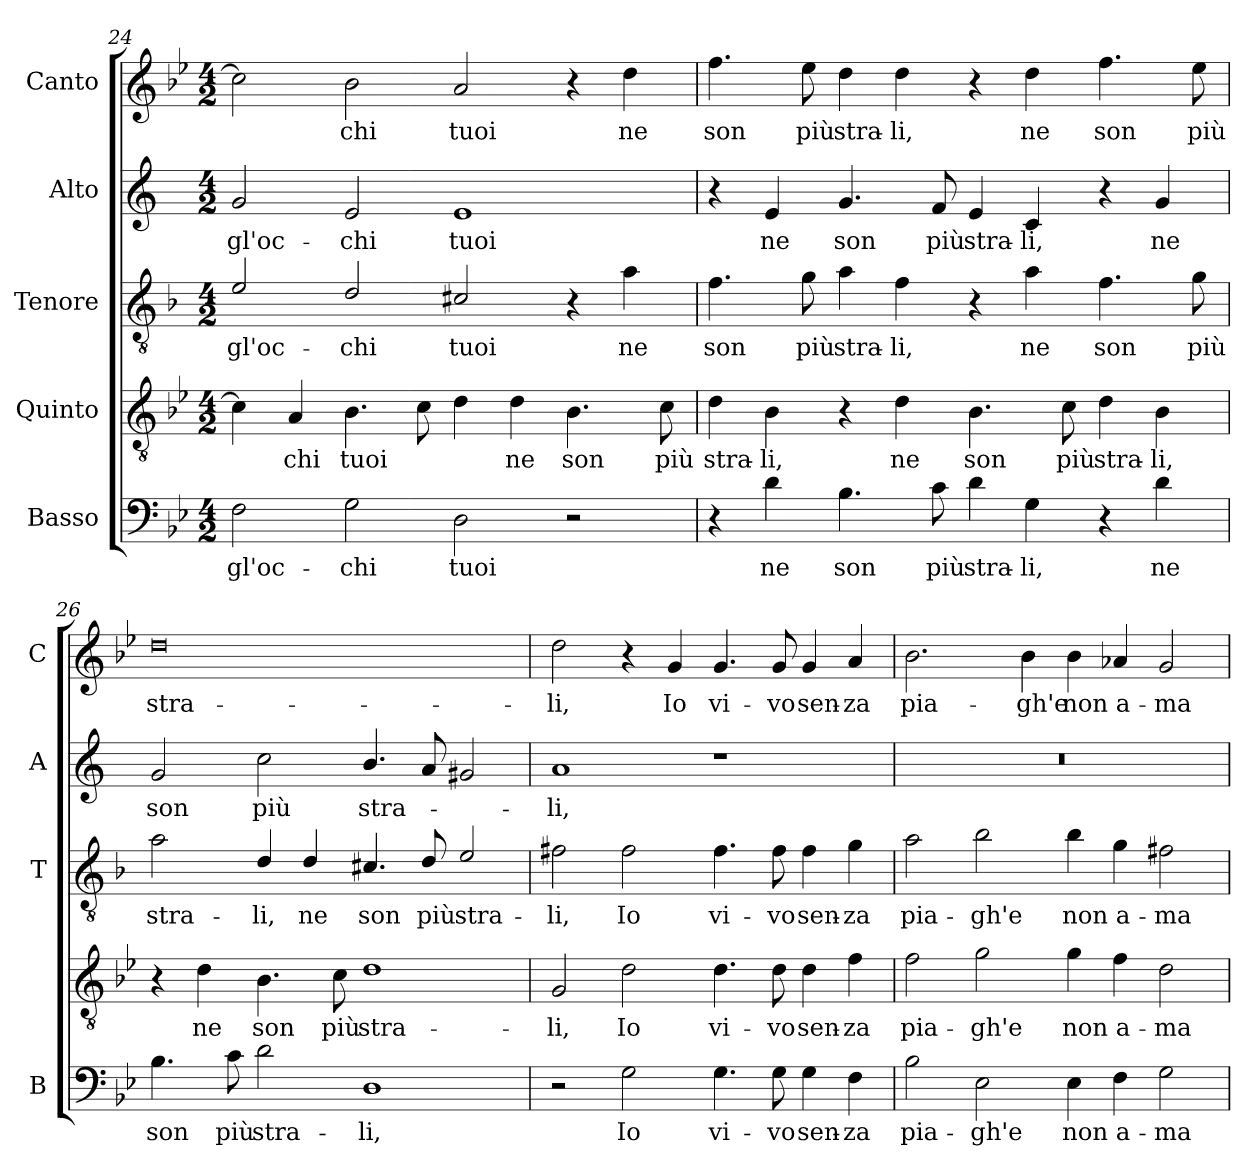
**kern	**text	**kern	**text	**kern	**text	**kern	**text	**kern	**text
*part5	*part5	*part4	*part4	*part3	*part3	*part2	*part2	*part1	*part1
*staff5	*staff5	*staff4	*staff4	*staff3	*staff3	*staff2	*staff2	*staff1	*staff1
*I"Basso	*	*I"Quinto	*	*I"Tenore	*	*I"Alto	*	*I"Canto	*
*I'B	*	*	*	*I'T	*	*I'A	*	*I'C	*
*clefF4	*	*clefGv2	*	*clefGv2	*	*clefG2	*	*clefG2	*
*	*	*	*	*ITrd4c7	*	*ITrd1c2	*	*	*
*k[b-e-]	*	*k[b-e-]	*	*k[b-e-]	*	*k[b-e-]	*	*k[b-e-]	*
*B-:	*	*B-:	*	*B-:	*	*B-:	*	*B-:	*
*M4/2	*	*M4/2	*	*M4/2	*	*M4/2	*	*M4/2	*
=24	=24	=24	=24	=24	=24	=24	=24	=24	=24
!	!LO:LY:b	!	!	!	!LO:LY:b	!	!LO:LY:b	!	!
2F\	gl'oc-	4c\]	.	2A/	gl'oc-	2f/	gl'oc-	2cc\]	.
!	!	!	!LO:LY:b	!	!	!	!	!	!
.	.	4A/	-chi	.	.	.	.	.	.
!	!LO:LY:b	!	!LO:LY:b	!	!LO:LY:b	!	!LO:LY:b	!	!LO:LY:b
2G\	-chi	4.B-\	tuoi	2G/	-chi	2d/	-chi	2b-\	-chi
.	.	8c\	.	.	.	.	.	.	.
!	!LO:LY:b	!	!	!	!LO:LY:b	!	!LO:LY:b	!	!LO:LY:b
2D\	tuoi	4d\	.	2F#X/	tuoi	1d	tuoi	2a/	tuoi
!	!	!	!LO:LY:b	!	!	!	!	!	!
.	.	4d\	ne	.	.	.	.	.	.
!	!	!	!LO:LY:b	!	!	!	!	!	!
2r	.	4.B-\	son	4r	.	.	.	4r	.
!	!	!	!	!	!LO:LY:b	!	!	!	!LO:LY:b
.	.	.	.	4d\	ne	.	.	4dd\	ne
!	!	!	!LO:LY:b	!	!	!	!	!	!
.	.	8c\	più	.	.	.	.	.	.
=25	=25	=25	=25	=25	=25	=25	=25	=25	=25
!	!	!	!LO:LY:b	!	!LO:LY:b	!	!	!	!LO:LY:b
4r	.	4d\	stra-	4.B-\	son	4r	.	4.ff\	son
!	!LO:LY:b	!	!LO:LY:b	!	!	!	!LO:LY:b	!	!
4d\	ne	4B-\	-li,	.	.	4d/	ne	.	.
!	!	!	!	!	!LO:LY:b	!	!	!	!LO:LY:b
.	.	.	.	8c\	più	.	.	8ee-\	più
!	!LO:LY:b	!	!	!	!LO:LY:b	!	!LO:LY:b	!	!LO:LY:b
4.B-\	son	4r	.	4d\	stra-	4.f/	son	4dd\	stra-
!	!	!	!LO:LY:b	!	!LO:LY:b	!	!	!	!LO:LY:b
.	.	4d\	ne	4B-\	-li,	.	.	4dd\	-li,
!	!LO:LY:b	!	!	!	!	!	!LO:LY:b	!	!
8c\	più	.	.	.	.	8e-/	più	.	.
!	!LO:LY:b	!	!LO:LY:b	!	!	!	!LO:LY:b	!	!
4d\	stra-	4.B-\	son	4r	.	4d/	stra-	4r	.
!	!LO:LY:b	!	!	!	!LO:LY:b	!	!LO:LY:b	!	!LO:LY:b
4G\	-li,	.	.	4d\	ne	4B-/	-li,	4dd\	ne
!	!	!	!LO:LY:b	!	!	!	!	!	!
.	.	8c\	più	.	.	.	.	.	.
!	!	!	!LO:LY:b	!	!LO:LY:b	!	!	!	!LO:LY:b
4r	.	4d\	stra-	4.B-\	son	4r	.	4.ff\	son
!	!LO:LY:b	!	!LO:LY:b	!	!	!	!LO:LY:b	!	!
4d\	ne	4B-\	-li,	.	.	4f/	ne	.	.
!	!	!	!	!	!LO:LY:b	!	!	!	!LO:LY:b
.	.	.	.	8c\	più	.	.	8ee-\	più
=26	=26	=26	=26	=26	=26	=26	=26	=26	=26
!	!LO:LY:b	!	!	!	!LO:LY:b	!	!LO:LY:b	!	!LO:LY:b
4.B-\	son	4r	.	2d\	stra-	2f/	son	0dd	stra-
!	!	!	!LO:LY:b	!	!	!	!	!	!
.	.	4d\	ne	.	.	.	.	.	.
!	!LO:LY:b	!	!	!	!	!	!	!	!
8c\	più	.	.	.	.	.	.	.	.
!	!LO:LY:b	!	!LO:LY:b	!	!LO:LY:b	!	!LO:LY:b	!	!
2d\	stra-	4.B-\	son	4G/	-li,	2b-\	più	.	.
!	!	!	!	!	!LO:LY:b	!	!	!	!
.	.	.	.	4G/	ne	.	.	.	.
!	!	!	!LO:LY:b	!	!	!	!	!	!
.	.	8c\	più	.	.	.	.	.	.
!	!LO:LY:b	!	!LO:LY:b	!	!LO:LY:b	!	!LO:LY:b	!	!
1D	-li,	1d	stra-	4.F#X/	son	4.a/	stra-	.	.
!	!	!	!	!	!LO:LY:b	!	!	!	!
.	.	.	.	8G/	più	8g/	.	.	.
!	!	!	!	!	!LO:LY:b	!	!	!	!
.	.	.	.	2A/	stra-	2f#X/	.	.	.
!!LO:LB:g=z
=27	=27	=27	=27	=27	=27	=27	=27	=27	=27
!	!	!	!LO:LY:b	!	!LO:LY:b	!	!LO:LY:b	!	!LO:LY:b
2r	.	2G/	-li,	2Bn\	-li,	1g	-li,	2dd\	-li,
!	!LO:LY:b	!	!LO:LY:b	!	!LO:LY:b	!	!	!	!
2G\	Io	2d\	Io	2B\	Io	.	.	4r	.
!	!	!	!	!	!	!	!	!	!LO:LY:b
.	.	.	.	.	.	.	.	4g/	Io
!	!LO:LY:b	!	!LO:LY:b	!	!LO:LY:b	!	!	!	!LO:LY:b
4.G\	vi-	4.d\	vi-	4.B\	vi-	1r	.	4.g/	vi-
!	!LO:LY:b	!	!LO:LY:b	!	!LO:LY:b	!	!	!	!LO:LY:b
8G\	-vo	8d\	-vo	8B\	-vo	.	.	8g/	-vo
!	!LO:LY:b	!	!LO:LY:b	!	!LO:LY:b	!	!	!	!LO:LY:b
4G\	sen-	4d\	sen-	4B\	sen-	.	.	4g/	sen-
!	!LO:LY:b	!	!LO:LY:b	!	!LO:LY:b	!	!	!	!LO:LY:b
4F\	-za	4f\	-za	4c\	-za	.	.	4a/	-za
=28	=28	=28	=28	=28	=28	=28	=28	=28	=28
!	!LO:LY:b	!	!LO:LY:b	!	!LO:LY:b	!	!	!	!LO:LY:b
2B-\	pia-	2f\	pia-	2d\	pia-	0r	.	2.b-\	pia-
!	!LO:LY:b	!	!LO:LY:b	!	!LO:LY:b	!	!	!	!
2E-\	-gh'e	2g\	-gh'e	2e-\	-gh'e	.	.	.	.
!	!	!	!	!	!	!	!	!	!LO:LY:b
.	.	.	.	.	.	.	.	4b-\	-gh'e
!	!LO:LY:b	!	!LO:LY:b	!	!LO:LY:b	!	!	!	!LO:LY:b
4E-\	non	4g\	non	4e-\	non	.	.	4b-\	non
!	!LO:LY:b	!	!LO:LY:b	!	!LO:LY:b	!	!	!	!LO:LY:b
4F\	a-	4f\	a-	4c\	a-	.	.	4a-X/	a-
!	!LO:LY:b	!	!LO:LY:b	!	!LO:LY:b	!	!	!	!LO:LY:b
2G\	-ma-	2d\	-ma-	2Bn\	-ma-	.	.	2g/	-ma-
=	=	=	=	=	=	=	=	=	=
*-	*-	*-	*-	*-	*-	*-	*-	*-	*-
